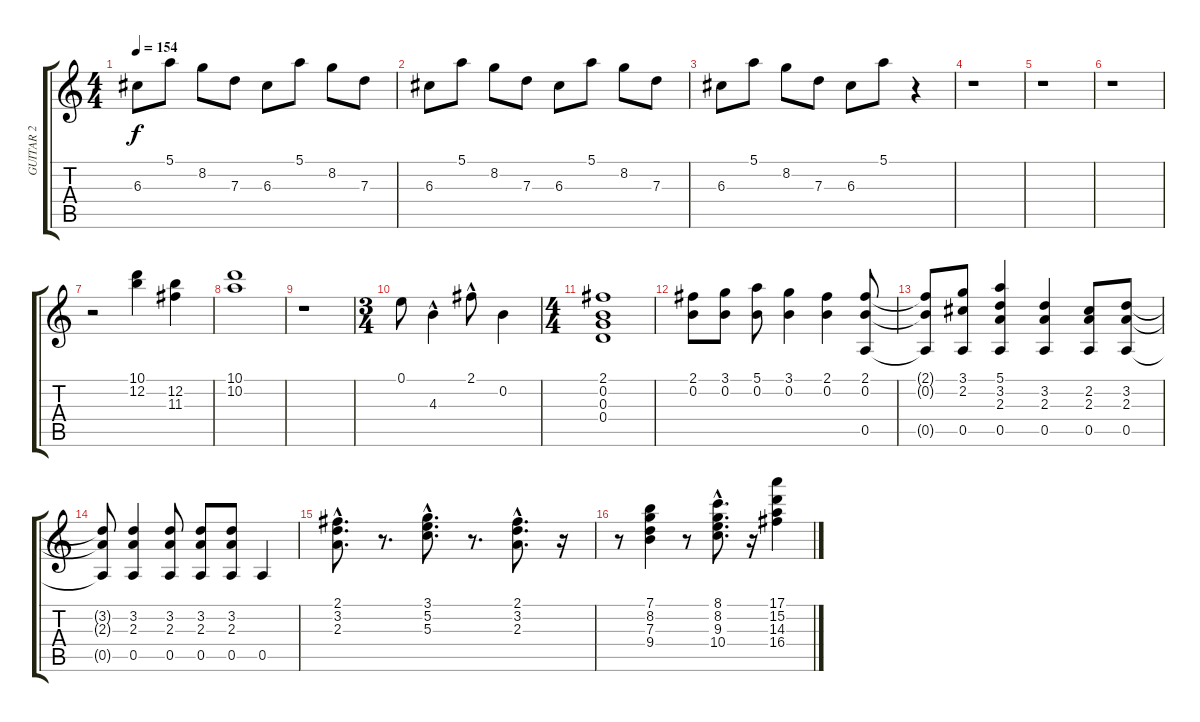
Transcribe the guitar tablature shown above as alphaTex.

\track ("GUITAR 2" "GUITAR 2") {instrument acousticguitarsteel}
\staff {score tabs}
\tuning (E4 B3 G3 D3 A2 E2) {hide}
\ts (4 4)
\tempo 154
\clef g2
\ks c
6.3.8{dy f} 5.1.8 8.2.8 7.3.8 6.3.8 5.1.8 8.2.8 7.3.8 |
6.3.8 5.1.8 8.2.8 7.3.8 6.3.8 5.1.8 8.2.8 7.3.8 |
6.3.8 5.1.8 8.2.8 7.3.8 6.3.8 5.1.8 r.4 |
r.1 |
r.1 |
r.1 |
r.2{instrument distortionguitar} (10.1 12.2).4 (12.2 11.3).4 |
(10.1 10.2).1 |
r.1{instrument acousticguitarsteel} |
\ts (3 4)
0.1.8 4.3{hac}.4 2.1{hac}.8 0.2.4 |
\ts (4 4)
(2.1 0.2 0.3 0.4).1 |
(2.1 0.2).8 (3.1 0.2).8 (5.1 0.2).8 (3.1 0.2).4 (2.1 0.2).4 (2.1 0.2 0.5).8 |
(2.1{t} 0.2{t} 0.5{t}).8 (3.1 2.2 0.5).8 (5.1 3.2 2.3 0.5).4 (3.2 2.3 0.5).4 (2.2 2.3 0.5).8 (3.2 2.3 0.5).8 |
(3.2{t} 2.3{t} 0.5{t}).8 (3.2 2.3 0.5).4 (3.2 2.3 0.5).8 (3.2 2.3 0.5).8 (3.2 2.3 0.5).8 0.5.4 |
(2.1{hac} 3.2{hac} 2.3{hac}).8{d} r.8{d} (3.1{hac} 5.2{hac} 5.3{hac}).8{d} r.8{d} (2.1{hac} 3.2{hac} 2.3{hac}).8{d} r.16 |
r.8 (7.1 8.2 7.3 9.4).4 r.8 (8.1{hac} 8.2{hac} 9.3{hac} 10.4{hac}).8{d} r.16 (17.1 15.2 14.3 16.4).4
